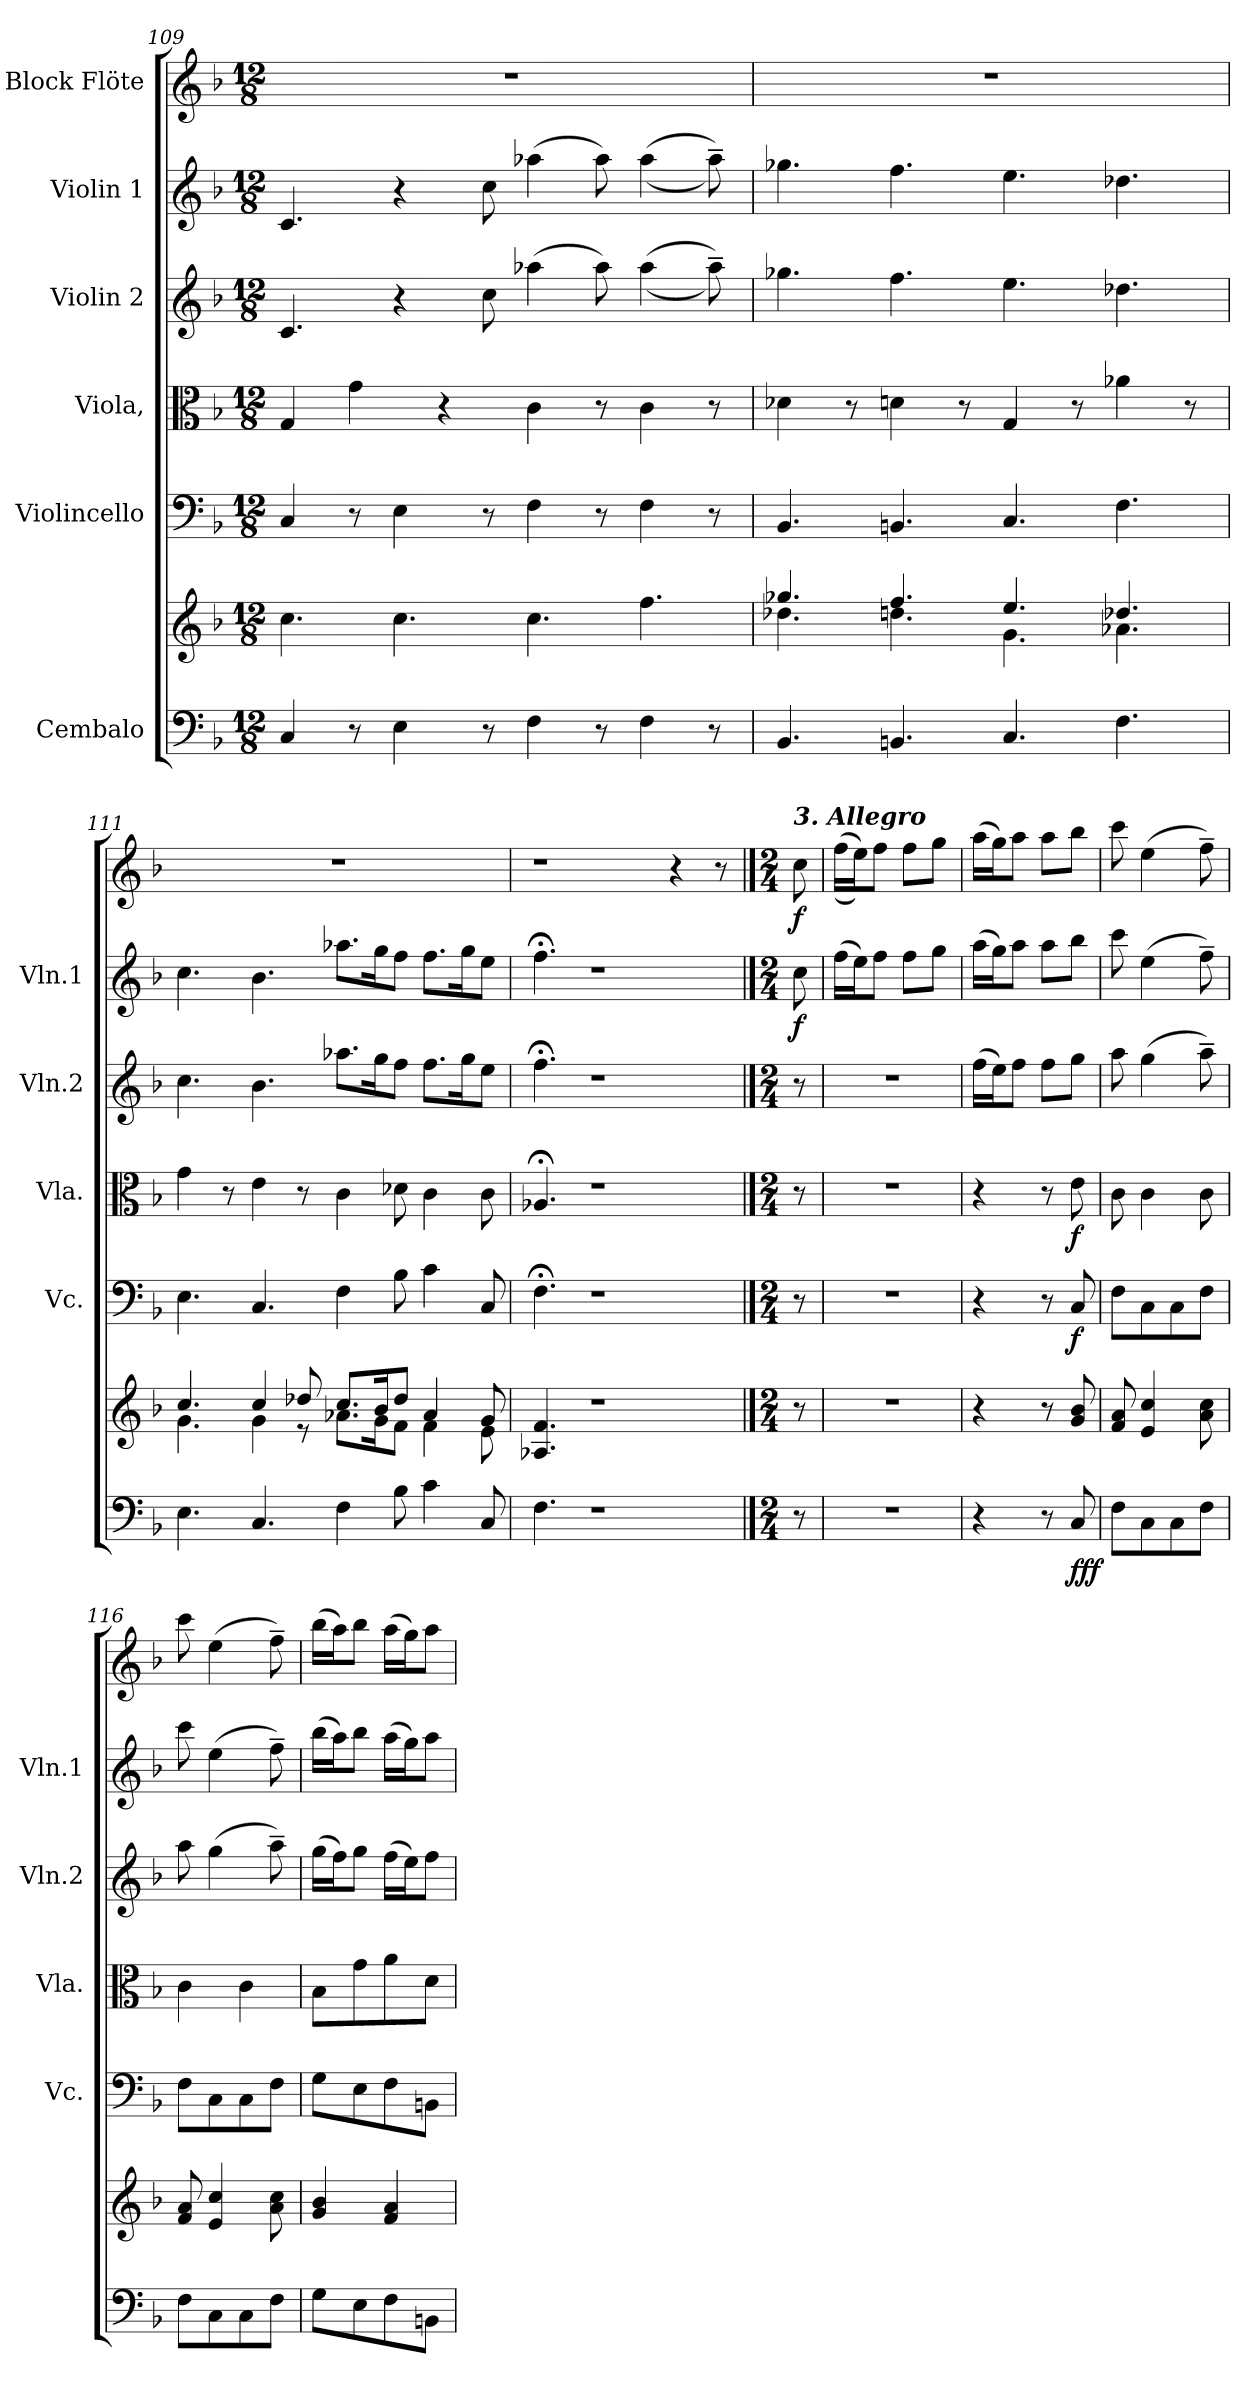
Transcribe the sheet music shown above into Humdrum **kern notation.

**kern	**kern	**dynam	**kern	**dynam	**kern	**dynam	**kern	**kern	**dynam	**kern	**dynam
*part6	*part6	*part6	*part5	*part5	*part4	*part4	*part3	*part2	*part2	*part1	*part1
*staff7	*staff6	*staff6/7	*staff5	*staff5	*staff4	*staff4	*staff3	*staff2	*staff2	*staff1	*staff1
*I"Cembalo	*	*	*I"Violincello	*	*I"Viola,	*	*I"Violin 2	*I"Violin 1	*	*I"Block Flöte	*
*	*	*	*I'Vc.	*	*I'Vla.	*	*I'Vln.2	*I'Vln.1	*	*	*
*clefF4	*clefG2	*	*clefF4	*	*clefC3	*	*clefG2	*clefG2	*	*clefG2	*
*k[b-]	*k[b-]	*	*k[b-]	*	*k[b-]	*	*k[b-]	*k[b-]	*	*k[b-]	*
*M12/8	*M12/8	*	*M12/8	*	*M12/8	*	*M12/8	*M12/8	*	*M12/8	*
=109	=109	=109	=109	=109	=109	=109	=109	=109	=109	=109	=109
4C/	4.cc\	.	4C/	.	4G/	.	4.c/	4.c/	.	1.r	.
8r	.	.	8r	.	4g\	.	.	.	.	.	.
4E\	4.cc\	.	4E\	.	.	.	4r	4r	.	.	.
.	.	.	.	.	4r	.	.	.	.	.	.
8r	.	.	8r	.	.	.	8cc\	8cc\	.	.	.
4F\	4.cc\	.	4F\	.	4c\	.	(4aa-X\	(4aa-X\	.	.	.
8r	.	.	8r	.	8r	.	8aa-\)	8aa-\)	.	.	.
4F\	4.ff\	.	4F\	.	4c\	.	((4aa-\	((4aa-\	.	.	.
8r	.	.	8r	.	8r	.	8aa-~\))	8aa-~\))	.	.	.
=110	=110	=110	=110	=110	=110	=110	=110	=110	=110	=110	=110
*	*^	*	*	*	*	*	*	*	*	*	*
4.BB-/	4.gg-X/	4.dd-X\	.	4.BB-/	.	4d-X\	.	4.gg-X\	4.gg-X\	.	1.r	.
.	.	.	.	.	.	8r	.	.	.	.	.	.
4.BBn/	4.ff/	4.ddn\	.	4.BBn/	.	4dn\	.	4.ff\	4.ff\	.	.	.
.	.	.	.	.	.	8r	.	.	.	.	.	.
4.C/	4.ee/	4.g\	.	4.C/	.	4G/	.	4.ee\	4.ee\	.	.	.
.	.	.	.	.	.	8r	.	.	.	.	.	.
4.F\	4.dd-X/	4.a-X\	.	4.F\	.	4a-X\	.	4.dd-X\	4.dd-X\	.	.	.
.	.	.	.	.	.	8r	.	.	.	.	.	.
=111	=111	=111	=111	=111	=111	=111	=111	=111	=111	=111	=111	=111
4.E\	4.cc/	4.g\	.	4.E\	.	4g\	.	4.cc\	4.cc\	.	1.r	.
.	.	.	.	.	.	8r	.	.	.	.	.	.
4.C/	4cc/	4g\	.	4.C/	.	4e\	.	4.b-\	4.b-\	.	.	.
.	8dd-X/	8r	.	.	.	8r	.	.	.	.	.	.
4F\	8.cc/L	8.a-X\L	.	4F\	.	4c\	.	8.aa-X\L	8.aa-X\L	.	.	.
.	16b-/K	16g\K	.	.	.	.	.	16gg\K	16gg\K	.	.	.
8B-\	8dd-/J	8f\J	.	8B-\	.	8d-X\	.	8ff\J	8ff\J	.	.	.
4c\	4a-/	4f\	.	4c\	.	4c\	.	8.ff\L	8.ff\L	.	.	.
.	.	.	.	.	.	.	.	16gg\K	16gg\K	.	.	.
8C/	8g/	8e\	.	8C/	.	8c\	.	8ee\J	8ee\J	.	.	.
*	*v	*v	*	*	*	*	*	*	*	*	*	*
=112	=112	=112	=112	=112	=112	=112	=112	=112	=112	=112	=112
4.F\	4.A-X/ 4.f/	.	4.F;<\	.	4.A-X;</	.	4.ff;<\	4.ff;<\	.	1r	.
1r	1r	.	1r	.	1r	.	1r	1r	.	.	.
.	.	.	.	.	.	.	.	.	.	4r	.
.	.	.	.	.	.	.	.	.	.	8r	.
!!LO:LB:g=z
==112X2	==112X2	==112X2	==112X2	==112X2	==112X2	==112X2	==112X2	==112X2	==112X2	==112X2	==112X2
*M2/4	*M2/4	*	*M2/4	*	*M2/4	*	*M2/4	*M2/4	*	*M2/4	*
*	*	*	*	*	*	*	*	*	*	*MM120	*
!	!	!	!	!	!	!	!	!	!	!LO:TX:a:Bi:t=3. Allegro	!
!	!	!	!	!	!	!	!	!	!LO:DY:b	!	!LO:DY:b
8r	8r	.	8r	.	8r	.	8r	8cc\	f	8cc\	f
=113	=113	=113	=113	=113	=113	=113	=113	=113	=113	=113	=113
2r	2r	.	2r	.	2r	.	2r	(>16ff\LL	.	(>(>16ff\LL	.
.	.	.	.	.	.	.	.	16ee\J)	.	16ee\J))	.
.	.	.	.	.	.	.	.	8ff\J	.	8ff\J	.
.	.	.	.	.	.	.	.	8ff\L	.	8ff\L	.
.	.	.	.	.	.	.	.	8gg\J	.	8gg\J	.
=114	=114	=114	=114	=114	=114	=114	=114	=114	=114	=114	=114
4r	4r	.	4r	.	4r	.	(>16ff\LL	(>16aa\LL	.	(>16aa\LL	.
.	.	.	.	.	.	.	16ee\J)	16gg\J)	.	16gg\J)	.
.	.	.	.	.	.	.	8ff\J	8aa\J	.	8aa\J	.
8r	8r	.	8r	.	8r	.	8ff\L	8aa\L	.	8aa\L	.
!	!	!LO:DY:b=2	!	!	!	!	!	!	!	!	!
!	!	!LO:DY:n=1:b	!	!	!	!	!	!	!	!	!
!	!	!LO:DY:n=2:b	!	!LO:DY:b	!	!LO:DY:b	!	!	!	!	!
8C/	8g/ 8b-/	f f f	8C/	f	8e\	f	8gg\J	8bb-\J	.	8bb-\J	.
=115	=115	=115	=115	=115	=115	=115	=115	=115	=115	=115	=115
8F\L	8f/ 8a/	.	8F\L	.	8c\	.	8aa\	8ccc\	.	8ccc\	.
8C\	4e/ 4cc/	.	8C\	.	4c\	.	(>4gg\	(>4ee\	.	(>4ee\	.
8C\	.	.	8C\	.	.	.	.	.	.	.	.
8F\J	8a\ 8cc\	.	8F\J	.	8c\	.	8aa~\)	8ff~\)	.	8ff~\)	.
=116	=116	=116	=116	=116	=116	=116	=116	=116	=116	=116	=116
8F\L	8f/ 8a/	.	8F\L	.	4c\	.	8aa\	8ccc\	.	8ccc\	.
8C\	4e/ 4cc/	.	8C\	.	.	.	(>4gg\	(>4ee\	.	(>4ee\	.
8C\	.	.	8C\	.	4c\	.	.	.	.	.	.
8F\J	8a\ 8cc\	.	8F\J	.	.	.	8aa~\)	8ff~\)	.	8ff~\)	.
=117	=117	=117	=117	=117	=117	=117	=117	=117	=117	=117	=117
8G\L	4g/ 4b-/	.	8G\L	.	8B-\L	.	(>16gg\LL	(>16bb-\LL	.	(>16bb-\LL	.
.	.	.	.	.	.	.	16ff\J)	16aa\J)	.	16aa\J)	.
8E\	.	.	8E\	.	8g\	.	8gg\J	8bb-\J	.	8bb-\J	.
8F\	4f/ 4a/	.	8F\	.	8a\	.	(>16ff\LL	(>16aa\LL	.	(>16aa\LL	.
.	.	.	.	.	.	.	16ee\J)	16gg\J)	.	16gg\J)	.
8BBn\J	.	.	8BBn\J	.	8d\J	.	8ff\J	8aa\J	.	8aa\J	.
=	=	=	=	=	=	=	=	=	=	=	=
*-	*-	*-	*-	*-	*-	*-	*-	*-	*-	*-	*-
